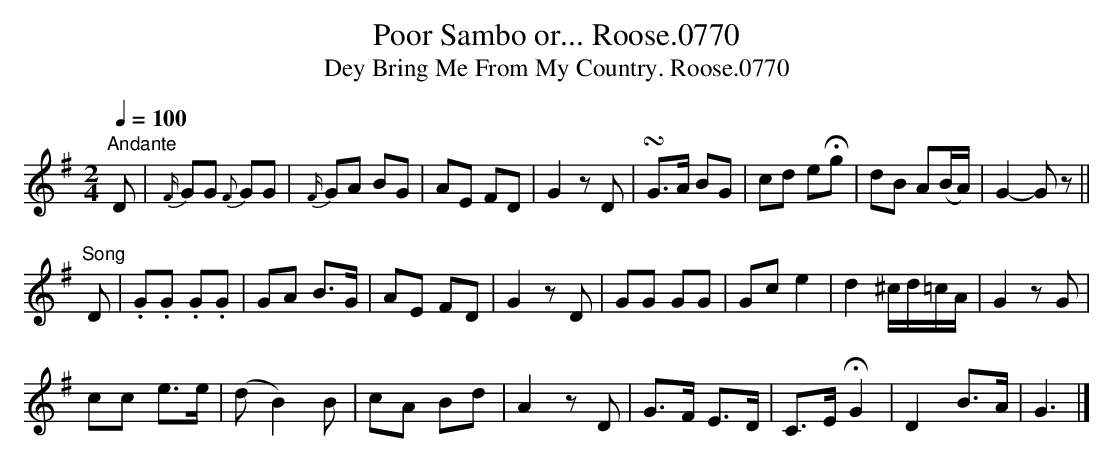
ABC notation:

X:1
T:Poor Sambo or... Roose.0770
T:Dey Bring Me From My Country. Roose.0770
M:2/4
L:1/8
Q:1/4=100
K:G
"Andante"
D|{F/}GG {F}GG | {F/}GA BG | AE FD | G2zD |\\
!turn!G>A BG | cd e!fermata!g | dB A(B/A/) | G2-Gz ||
"Song"D|.G.G .G.G | GA B>G | AE FD | G2zD |\\
GG GG | Gce2 | d2^c/d/=c/A/ | G2zG |
cc e>e | (dB2)B | cA Bd | A2zD |\\
G>F E>D | C>E !fermata!G2 | D2 B>A | G3|]
